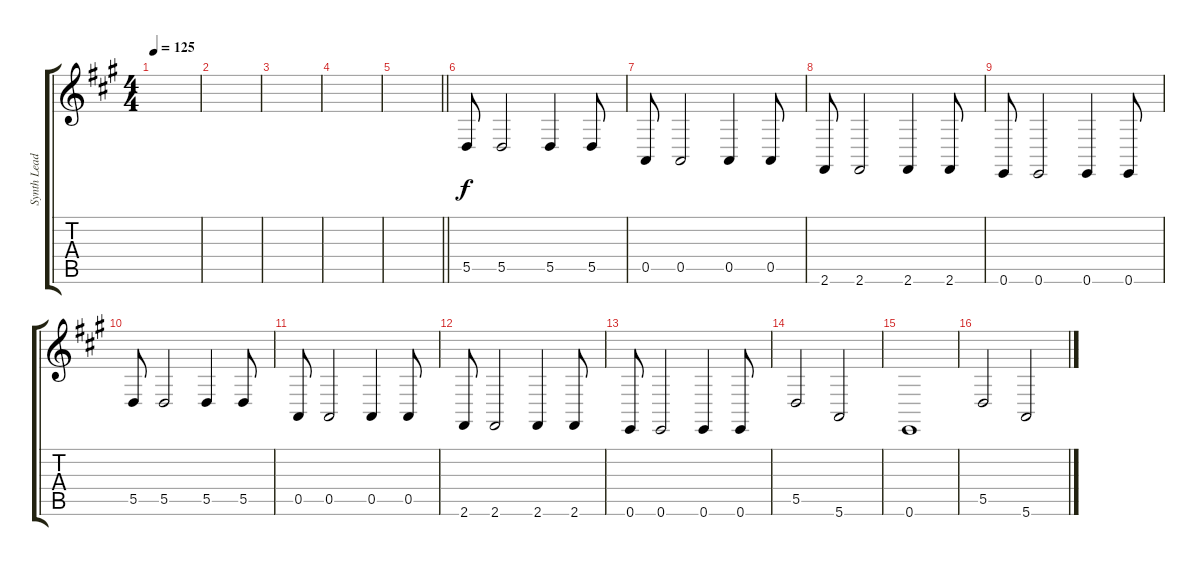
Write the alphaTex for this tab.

\track ("Synth Lead" "Synth Lead") {instrument lead1square}
\staff {score tabs}
\tuning (E4 B3 G3 D3 A2 E2) {hide}
\ts (4 4)
\tempo 125
\clef g2
\ks a
|
|
|
|
\barLineRight lightlight
|
5.5.8 5.5.2 5.5.4 5.5.8 |
0.5.8 0.5.2 0.5.4 0.5.8 |
2.6.8 2.6.2 2.6.4 2.6.8 |
0.6.8 0.6.2 0.6.4 0.6.8 |
5.5.8 5.5.2 5.5.4 5.5.8 |
0.5.8 0.5.2 0.5.4 0.5.8 |
2.6.8 2.6.2 2.6.4 2.6.8 |
0.6.8 0.6.2 0.6.4 0.6.8 |
5.5.2 5.6.2 |
0.6.1 |
5.5.2 5.6.2
